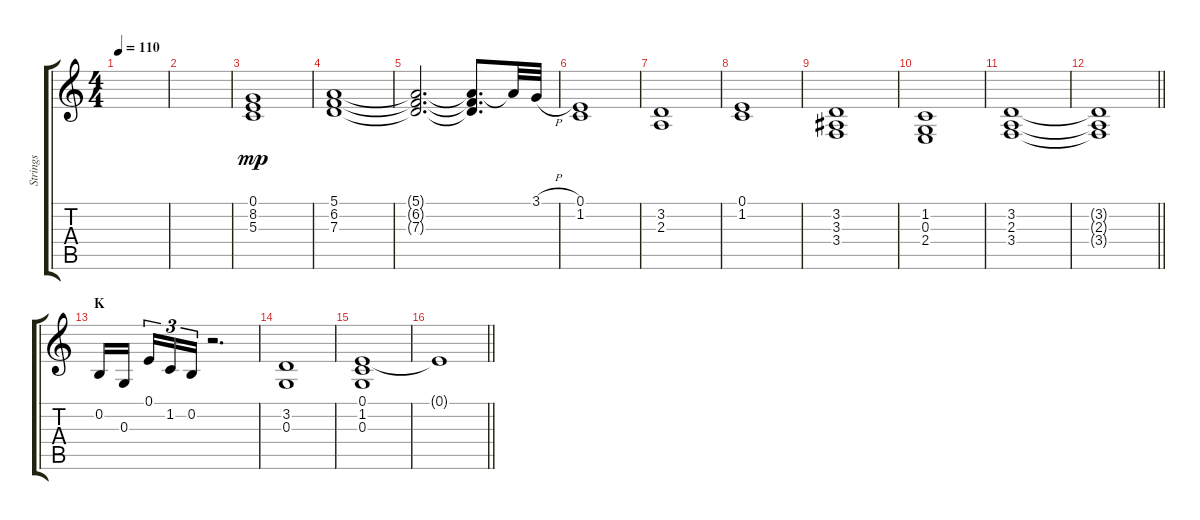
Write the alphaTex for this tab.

\track ("Strings" "Strings") {instrument synthstrings1}
\staff {score tabs}
\tuning (E4 B3 G3 D3 A2 E2) {hide}
\ts (4 4)
\tempo 110
\clef g2
\ks c
|
|
(0.1 8.2 5.3).1{dy mp} |
(5.1 6.2 7.3).1 |
(5.1{t} 6.2{t} 7.3{t}).2{d} (5.1{t} 6.2{t} 7.3{t}).8{d} 5.1{t}.32 3.1{h}.32 |
(0.1 1.2).1 |
(3.2 2.3).1 |
(0.1 1.2).1 |
(3.2 3.3 3.4).1 |
(1.2 0.3 2.4).1 |
(3.2 2.3 3.4).1 |
\barLineRight lightlight
(3.2{t} 2.3{t} 3.4{t}).1 |
\section ("" "K")
0.2.16 0.3.16{beam splitsecondary} 0.1.16{tu (3 2)} 1.2.16{tu (3 2)} 0.2.16{tu (3 2)} r.2{d} |
(3.2 0.3).1 |
(0.1 1.2 0.3).1 |
\barLineRight lightlight
0.1{t}.1
